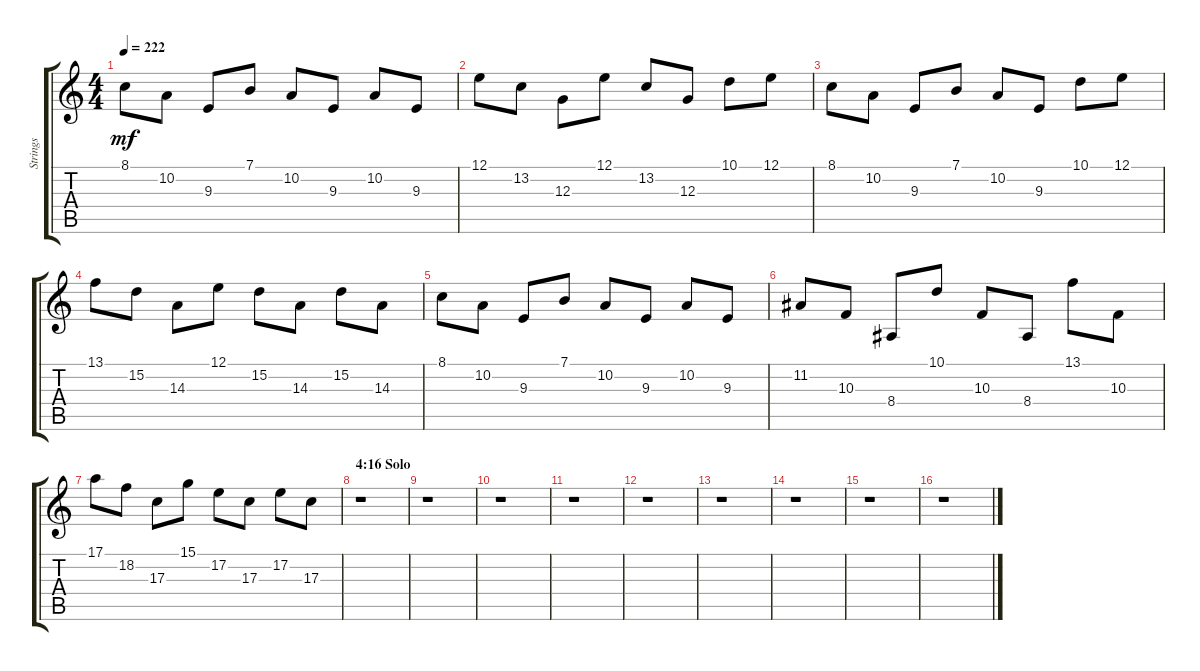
\track ("Strings" "Strings") {instrument stringensemble1}
\staff {score tabs}
\tuning (E4 B3 G3 D3 A2 E2) {hide}
\ts (4 4)
\tempo 222
\clef g2
\ks c
8.1.8{dy mf} 10.2.8 9.3.8 7.1.8 10.2.8 9.3.8 10.2.8 9.3.8 |
12.1.8 13.2.8 12.3.8 12.1.8 13.2.8 12.3.8 10.1.8 12.1.8 |
8.1.8 10.2.8 9.3.8 7.1.8 10.2.8 9.3.8 10.1.8 12.1.8 |
13.1.8 15.2.8 14.3.8 12.1.8 15.2.8 14.3.8 15.2.8 14.3.8 |
8.1.8 10.2.8 9.3.8 7.1.8 10.2.8 9.3.8 10.2.8 9.3.8 |
11.2.8 10.3.8 8.4.8 10.1.8 10.3.8 8.4.8 13.1.8 10.3.8 |
17.1.8 18.2.8 17.3.8 15.1.8 17.2.8 17.3.8 17.2.8 17.3.8 |
\section ("" "4:16 Solo")
r.1 |
r.1 |
r.1 |
r.1 |
r.1 |
r.1 |
r.1 |
r.1 |
r.1
